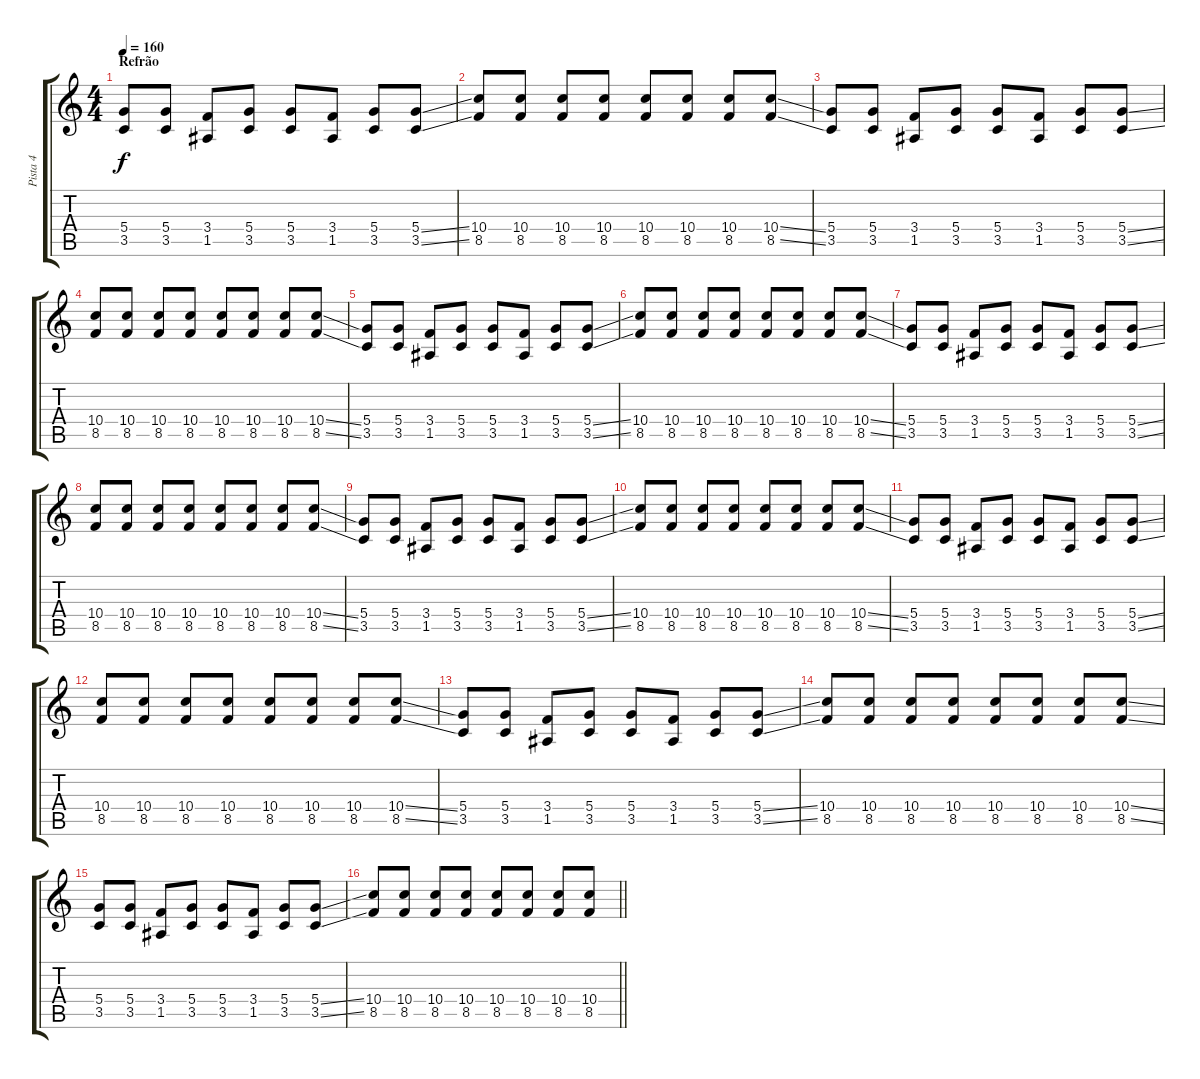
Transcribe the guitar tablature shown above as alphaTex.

\track ("Pista 4" "Pista 4") {instrument distortionguitar}
\staff {score tabs}
\tuning (E4 B3 G3 D3 A2 E2) {hide}
\ts (4 4)
\section ("" "Refrão")
\tempo 160
\clef g2
\ks c
(5.4 3.5).8{dy f} (5.4 3.5).8 (3.4 1.5).8 (5.4 3.5).8 (5.4 3.5).8 (3.4 1.5).8 (5.4 3.5).8 (5.4{ss} 3.5{ss}).8 |
(10.4 8.5).8 (10.4 8.5).8 (10.4 8.5).8 (10.4 8.5).8 (10.4 8.5).8 (10.4 8.5).8 (10.4 8.5).8 (10.4{ss} 8.5{ss}).8 |
(5.4 3.5).8 (5.4 3.5).8 (3.4 1.5).8 (5.4 3.5).8 (5.4 3.5).8 (3.4 1.5).8 (5.4 3.5).8 (5.4{ss} 3.5{ss}).8 |
(10.4 8.5).8 (10.4 8.5).8 (10.4 8.5).8 (10.4 8.5).8 (10.4 8.5).8 (10.4 8.5).8 (10.4 8.5).8 (10.4{ss} 8.5{ss}).8 |
(5.4 3.5).8 (5.4 3.5).8 (3.4 1.5).8 (5.4 3.5).8 (5.4 3.5).8 (3.4 1.5).8 (5.4 3.5).8 (5.4{ss} 3.5{ss}).8 |
(10.4 8.5).8 (10.4 8.5).8 (10.4 8.5).8 (10.4 8.5).8 (10.4 8.5).8 (10.4 8.5).8 (10.4 8.5).8 (10.4{ss} 8.5{ss}).8 |
(5.4 3.5).8 (5.4 3.5).8 (3.4 1.5).8 (5.4 3.5).8 (5.4 3.5).8 (3.4 1.5).8 (5.4 3.5).8 (5.4{ss} 3.5{ss}).8 |
(10.4 8.5).8 (10.4 8.5).8 (10.4 8.5).8 (10.4 8.5).8 (10.4 8.5).8 (10.4 8.5).8 (10.4 8.5).8 (10.4{ss} 8.5{ss}).8 |
(5.4 3.5).8 (5.4 3.5).8 (3.4 1.5).8 (5.4 3.5).8 (5.4 3.5).8 (3.4 1.5).8 (5.4 3.5).8 (5.4{ss} 3.5{ss}).8 |
(10.4 8.5).8 (10.4 8.5).8 (10.4 8.5).8 (10.4 8.5).8 (10.4 8.5).8 (10.4 8.5).8 (10.4 8.5).8 (10.4{ss} 8.5{ss}).8 |
(5.4 3.5).8 (5.4 3.5).8 (3.4 1.5).8 (5.4 3.5).8 (5.4 3.5).8 (3.4 1.5).8 (5.4 3.5).8 (5.4{ss} 3.5{ss}).8 |
(10.4 8.5).8 (10.4 8.5).8 (10.4 8.5).8 (10.4 8.5).8 (10.4 8.5).8 (10.4 8.5).8 (10.4 8.5).8 (10.4{ss} 8.5{ss}).8 |
(5.4 3.5).8 (5.4 3.5).8 (3.4 1.5).8 (5.4 3.5).8 (5.4 3.5).8 (3.4 1.5).8 (5.4 3.5).8 (5.4{ss} 3.5{ss}).8 |
(10.4 8.5).8 (10.4 8.5).8 (10.4 8.5).8 (10.4 8.5).8 (10.4 8.5).8 (10.4 8.5).8 (10.4 8.5).8 (10.4{ss} 8.5{ss}).8 |
(5.4 3.5).8 (5.4 3.5).8 (3.4 1.5).8 (5.4 3.5).8 (5.4 3.5).8 (3.4 1.5).8 (5.4 3.5).8 (5.4{ss} 3.5{ss}).8 |
\barLineRight lightlight
(10.4 8.5).8 (10.4 8.5).8 (10.4 8.5).8 (10.4 8.5).8 (10.4 8.5).8 (10.4 8.5).8 (10.4 8.5).8 (10.4 8.5).8
